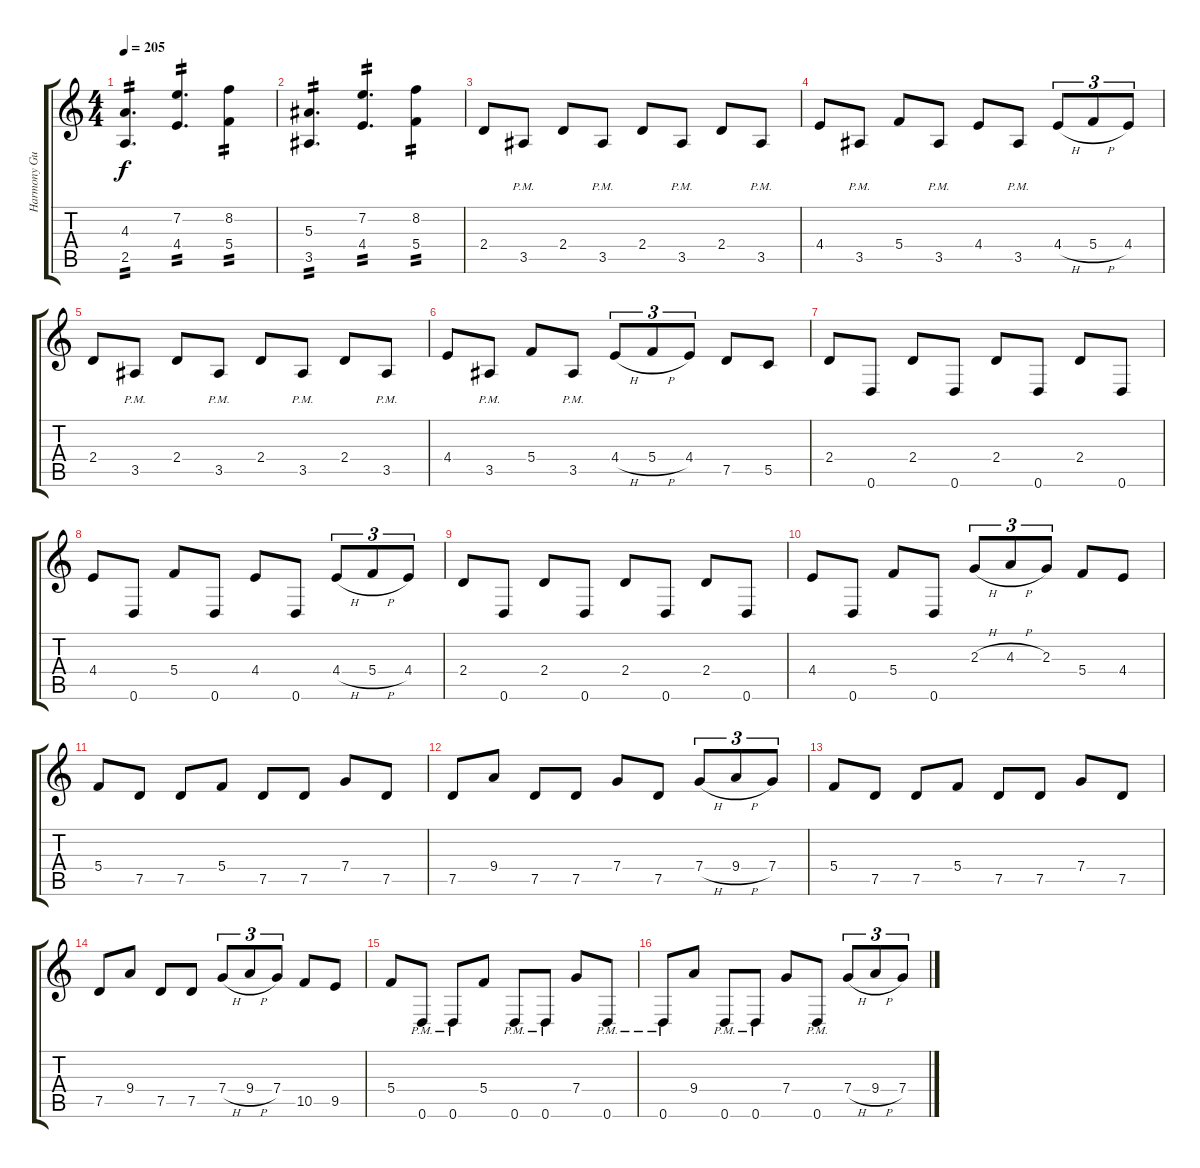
\track ("Harmony Guitar" "Harmony Gu") {instrument distortionguitar}
\staff {score tabs}
\tuning (D4 A3 F3 C3 G2 D2) {hide}
\ts (4 4)
\tempo 205
\clef g2
\ks c
(4.3 2.5).4{d tp 2 dy f} (7.2 4.4).4{d tp 2} (8.2 5.4).4{tp 2} |
(5.3 3.5).4{d tp 2} (7.2 4.4).4{d tp 2} (8.2 5.4).4{tp 2} |
2.4.8 3.5{pm}.8 2.4.8 3.5{pm}.8 2.4.8 3.5{pm}.8 2.4.8 3.5{pm}.8 |
4.4.8 3.5{pm}.8 5.4.8 3.5{pm}.8 4.4.8 3.5{pm}.8 4.4{h}.8{tu (3 2)} 5.4{h}.8{tu (3 2)} 4.4.8{tu (3 2)} |
2.4.8 3.5{pm}.8 2.4.8 3.5{pm}.8 2.4.8 3.5{pm}.8 2.4.8 3.5{pm}.8 |
4.4.8 3.5{pm}.8 5.4.8 3.5{pm}.8 4.4{h}.8{tu (3 2)} 5.4{h}.8{tu (3 2)} 4.4.8{tu (3 2)} 7.5.8 5.5.8 |
2.4.8 0.6.8 2.4.8 0.6.8 2.4.8 0.6.8 2.4.8 0.6.8 |
4.4.8 0.6.8 5.4.8 0.6.8 4.4.8 0.6.8 4.4{h}.8{tu (3 2)} 5.4{h}.8{tu (3 2)} 4.4.8{tu (3 2)} |
2.4.8 0.6.8 2.4.8 0.6.8 2.4.8 0.6.8 2.4.8 0.6.8 |
4.4.8 0.6.8 5.4.8 0.6.8 2.3{h}.8{tu (3 2)} 4.3{h}.8{tu (3 2)} 2.3.8{tu (3 2)} 5.4.8 4.4.8 |
5.4.8 7.5.8 7.5.8 5.4.8 7.5.8 7.5.8 7.4.8 7.5.8 |
7.5.8 9.4.8 7.5.8 7.5.8 7.4.8 7.5.8 7.4{h}.8{tu (3 2)} 9.4{h}.8{tu (3 2)} 7.4.8{tu (3 2)} |
5.4.8 7.5.8 7.5.8 5.4.8 7.5.8 7.5.8 7.4.8 7.5.8 |
7.5.8 9.4.8 7.5.8 7.5.8 7.4{h}.8{tu (3 2)} 9.4{h}.8{tu (3 2)} 7.4.8{tu (3 2)} 10.5.8 9.5.8 |
5.4.8 0.6{pm}.8 0.6{pm}.8 5.4.8 0.6{pm}.8 0.6{pm}.8 7.4.8 0.6{pm}.8 |
0.6{pm}.8 9.4.8 0.6{pm}.8 0.6{pm}.8 7.4.8 0.6{pm}.8 7.4{h}.8{tu (3 2)} 9.4{h}.8{tu (3 2)} 7.4.8{tu (3 2)}
